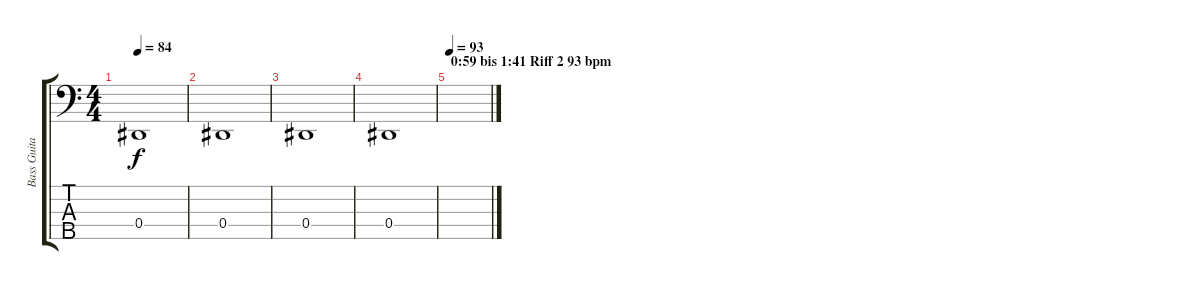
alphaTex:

\track ("Bass Guitar" "Bass Guita") {instrument electricbassfinger}
\staff {score tabs}
\tuning (Gb2 Db2 Ab1 Eb1 Bb0) {hide}
\ts (4 4)
\tempo 84
\clef f4
\ks c
0.4.1{dy f} |
0.4.1 |
0.4.1 |
0.4.1 |
\section ("" "0:59 bis 1:41 Riff 2 93 bpm")
\tempo 93
